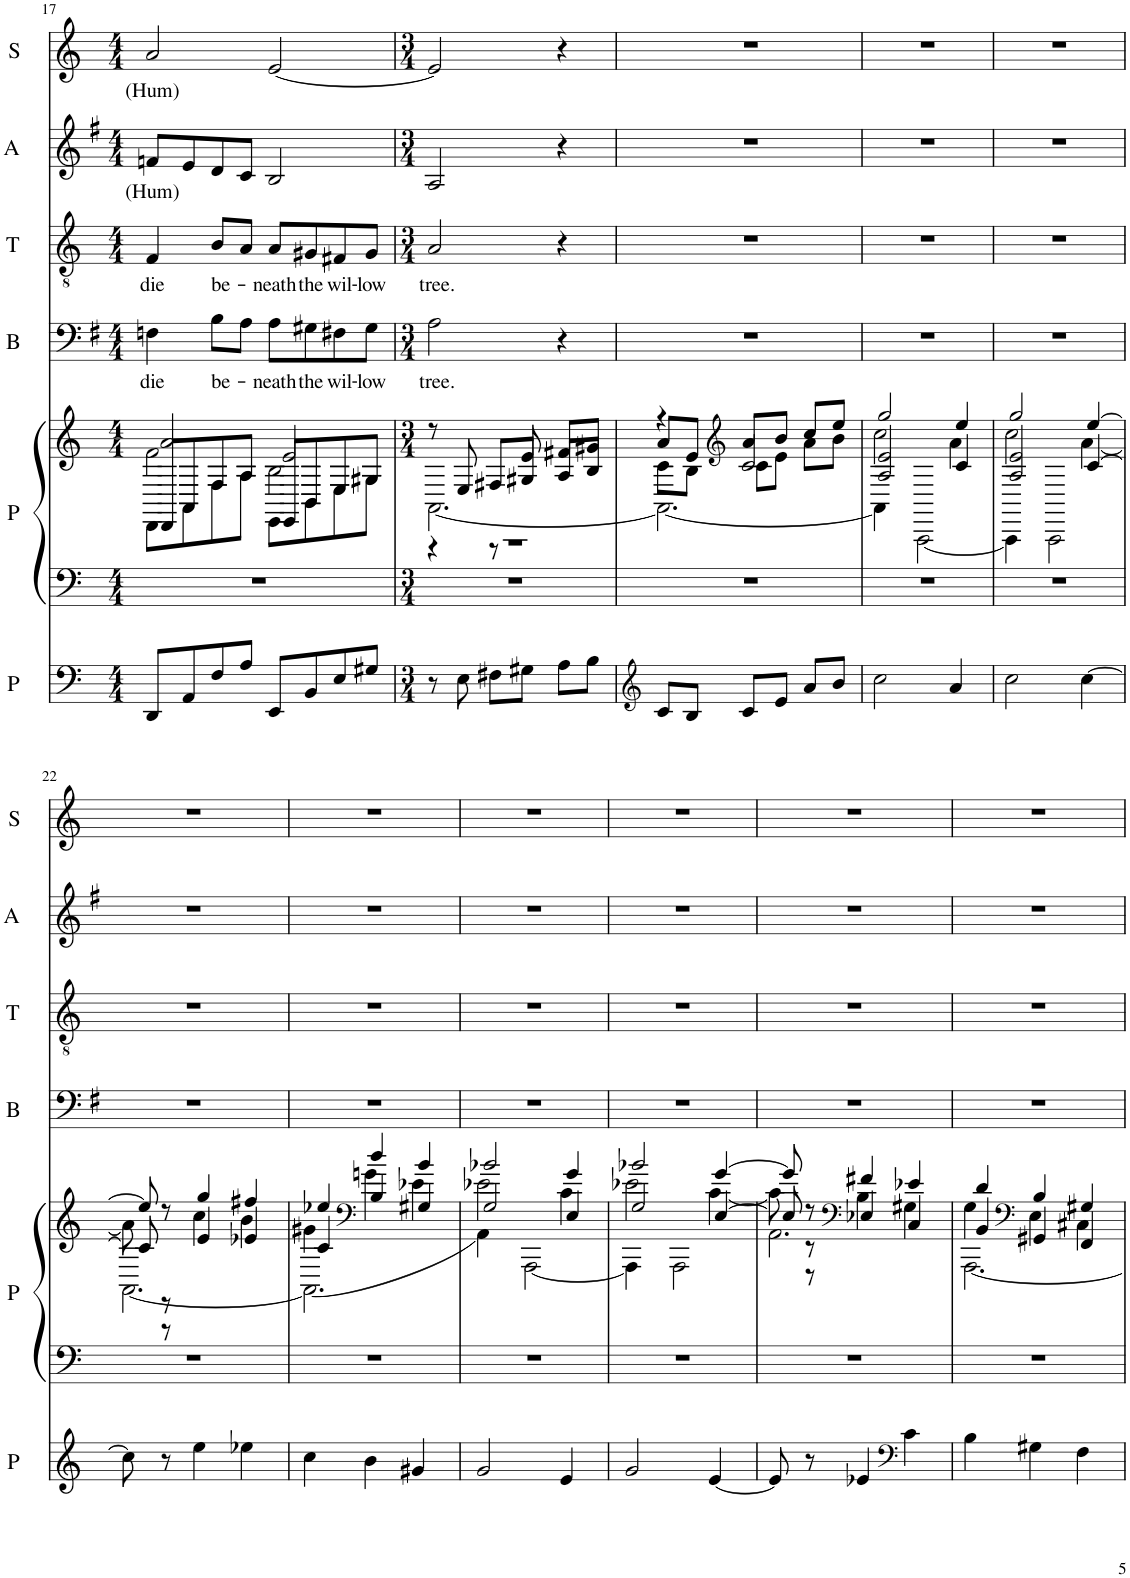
**kern	**kern	**kern	**kern	**text	**kern	**text	**kern	**text	**kern	**text
*part6	*part5	*part5	*part4	*part4	*part3	*part3	*part2	*part2	*part1	*part1
*staff7	*staff6	*staff5	*staff4	*staff4	*staff3	*staff3	*staff2	*staff2	*staff1	*staff1
*I"Piano	*I"Piano	*	*I"Basse	*	*I"Ténor	*	*I"Alto	*	*I"Soprano	*
*I'P	*I'P	*	*I'B	*	*I'T	*	*I'A	*	*I'S	*
!!LO:PB:g=z
*clefF4	*clefF4	*clefG2	*clefF4	*	*clefGv2	*	*clefG2	*	*clefG2	*
*k[]	*k[]	*k[]	*k[f#]	*	*k[]	*	*k[f#]	*	*k[]	*
*M4/4	*M4/4	*M4/4	*M4/4	*	*M4/4	*	*M4/4	*	*M4/4	*
=17	=17	=17	=17	=17	=17	=17	=17	=17	=17	=17
*	*	*^	*	*	*	*	*	*	*	*
*	*	*	*^	*	*	*	*	*	*	*	*
*	*	*	*	*^	*	*	*	*	*	*	*	*
!	!	!	!	!	!	!	!LO:LY:b	!	!LO:LY:b	!	!LO:LY:b	!	!LO:LY:b
8DD/L	1r	8DD/L	8DD\L	2a/	2f\	4Fn\	die	4F/	die	8fn/L	(Hum)	2a/	(Hum)
8AA/	.	8AA/	8AA\	.	.	.	.	.	.	8e/	.	.	.
!	!	!	!	!	!	!	!LO:LY:b	!	!LO:LY:b	!	!	!	!
8F/	.	8F/	8F\	.	.	8B\L	be-	8B/L	be-	8d/	.	.	.
8A/J	.	8A/J	8A\J	.	.	8A\J	.	8A/J	.	8c/J	.	.	.
!	!	!	!	!	!	!	!LO:LY:b	!	!LO:LY:b	!	!	!	!
8EE/L	.	8EE/L	8EE\L	2e/	2B\	8A\L	-neath	8A/L	-neath	2B/	.	[2e/	.
!	!	!	!	!	!	!	!LO:LY:b	!	!LO:LY:b	!	!	!	!
8BB/	.	8BB/	8BB\	.	.	8G#X\	the	8G#X/	the	.	.	.	.
!	!	!	!	!	!	!	!LO:LY:b	!	!LO:LY:b	!	!	!	!
8E/	.	8E/	8E\	.	.	8F#X\	wil-	8F#X/	wil-	.	.	.	.
!	!	!	!	!	!	!	!LO:LY:b	!	!LO:LY:b	!	!	!	!
8G#X/J	.	8G#X/J	8G#\J	.	.	8G#\J	-low	8G#/J	-low	.	.	.	.
=18	=18	=18	=18	=18	=18	=18	=18	=18	=18	=18	=18	=18	=18
*M3/4	*M3/4	*M3/4	*	*	*	*M3/4	*	*M3/4	*	*M3/4	*	*M3/4	*
!	!	!	!	!	!	!	!LO:LY:b	!	!LO:LY:b	!	!	!	!
8r	2.r	8r	[2.AA\	4r	2.r	2A\	tree.	2A/	tree.	2A/	.	2e/]	.
8E\	.	8E/	.	.	.	.	.	.	.	.	.	.	.
8F#X\L	.	8F#X/L	.	8r	.	.	.	.	.	.	.	.	.
8G#X\J	.	8G#X/J	.	8e/	.	.	.	.	.	.	.	.	.
8A\L	.	8A/L	.	8f#X/L	.	4r	.	4r	.	4r	.	4r	.
8B\J	.	8B/J	.	8g#X/J	.	.	.	.	.	.	.	.	.
=19	=19	=19	=19	=19	=19	=19	=19	=19	=19	=19	=19	=19	=19
*clefG2	*	*	*	*	*	*	*	*	*	*	*	*	*
8c/L	2.r	4r	2.AA\_	8a/L	8c\L	2.r	.	2.r	.	2.r	.	2.r	.
8B/J	.	.	.	8e/J	8B\J	.	.	.	.	.	.	.	.
*	*	*clefG2	*	*	*	*	*	*	*	*	*	*	*
8c/L	.	2c/	.	8a/L	8c\L	.	.	.	.	.	.	.	.
8e/J	.	.	.	8b/J	8e\J	.	.	.	.	.	.	.	.
8a/L	.	.	.	8cc/L	8a\L	.	.	.	.	.	.	.	.
8b/J	.	.	.	8ee/J	8b\J	.	.	.	.	.	.	.	.
=20	=20	=20	=20	=20	=20	=20	=20	=20	=20	=20	=20	=20	=20
2cc\	2.r	2A/ 2e/	4AA\]	2gg/	2cc\	2.r	.	2.r	.	2.r	.	2.r	.
.	.	.	[2AAA\	.	.	.	.	.	.	.	.	.	.
4a/	.	4c/	.	4ee/	4a\	.	.	.	.	.	.	.	.
=21	=21	=21	=21	=21	=21	=21	=21	=21	=21	=21	=21	=21	=21
2cc\	2.r	2A/ 2e/	4AAA\]	2gg/	2cc\	2.r	.	2.r	.	2.r	.	2.r	.
.	.	.	2AAA\	.	.	.	.	.	.	.	.	.	.
[4cc\	.	[4c/	.	[4ee/	[4a\	.	.	.	.	.	.	.	.
!!LO:LB:g=z
=22	=22	=22	=22	=22	=22	=22	=22	=22	=22	=22	=22	=22	=22
8cc\]	2.r	8c/]	[2.AA\	8ee/]	8a\]	2.r	.	2.r	.	2.r	.	2.r	.
8r	.	8r	.	8r	8r	.	.	.	.	.	.	.	.
4ee\	.	4e/	.	4gg/	4cc\	.	.	.	.	.	.	.	.
4ee-X\	.	4e-X/	.	4ff#X/	4b\	.	.	.	.	.	.	.	.
=23	=23	=23	=23	=23	=23	=23	=23	=23	=23	=23	=23	=23	=23
4cc\	2.r	4c/	2.AA\_	4ee-X/	4g#X\	2.r	.	2.r	.	2.r	.	2.r	.
*	*	*clefF4	*	*	*	*	*	*	*	*	*	*	*
4b\	.	4B/	.	4dd/	4gn\	.	.	.	.	.	.	.	.
4g#X/	.	4G#X/	.	4b/	4e-X\	.	.	.	.	.	.	.	.
=24	=24	=24	=24	=24	=24	=24	=24	=24	=24	=24	=24	=24	=24
2g/	2.r	2G/	4AA\]	2b-X/	2e-X\	2.r	.	2.r	.	2.r	.	2.r	.
.	.	.	[2AAA\	.	.	.	.	.	.	.	.	.	.
4e/	.	4E/	.	4g/	4c\	.	.	.	.	.	.	.	.
=25	=25	=25	=25	=25	=25	=25	=25	=25	=25	=25	=25	=25	=25
2g/	2.r	2G/	4AAA\]	2b-X/	2e-X\	2.r	.	2.r	.	2.r	.	2.r	.
.	.	.	2AAA\	.	.	.	.	.	.	.	.	.	.
[4e/	.	[4E/	.	[4g/	[4c\	.	.	.	.	.	.	.	.
=26	=26	=26	=26	=26	=26	=26	=26	=26	=26	=26	=26	=26	=26
8e/]	2.r	8E/]	2.AA\	8g/]	8c\]	2.r	.	2.r	.	2.r	.	2.r	.
8r	.	8r	.	8r	8r	.	.	.	.	.	.	.	.
*	*	*clefF4	*	*	*	*	*	*	*	*	*	*	*
4e-X/	.	4E-X/	.	4f#X/	4B\	.	.	.	.	.	.	.	.
*clefF4	*	*	*	*	*	*	*	*	*	*	*	*	*
4c\	.	4C/	.	4e-X/	4G#X\	.	.	.	.	.	.	.	.
=27	=27	=27	=27	=27	=27	=27	=27	=27	=27	=27	=27	=27	=27
4B\	2.r	4BB/	[2.AAA\	4d/	4G\	2.r	.	2.r	.	2.r	.	2.r	.
*	*	*clefF4	*	*	*	*	*	*	*	*	*	*	*
4G#X\	.	4GG#X/	.	4B/	4E\	.	.	.	.	.	.	.	.
4F\	.	4FF/	.	4G#X/	4C#X\	.	.	.	.	.	.	.	.
*	*	*v	*v	*v	*v	*	*	*	*	*	*	*	*
=	=	=	=	=	=	=	=	=	=	=
*-	*-	*-	*-	*-	*-	*-	*-	*-	*-	*-
